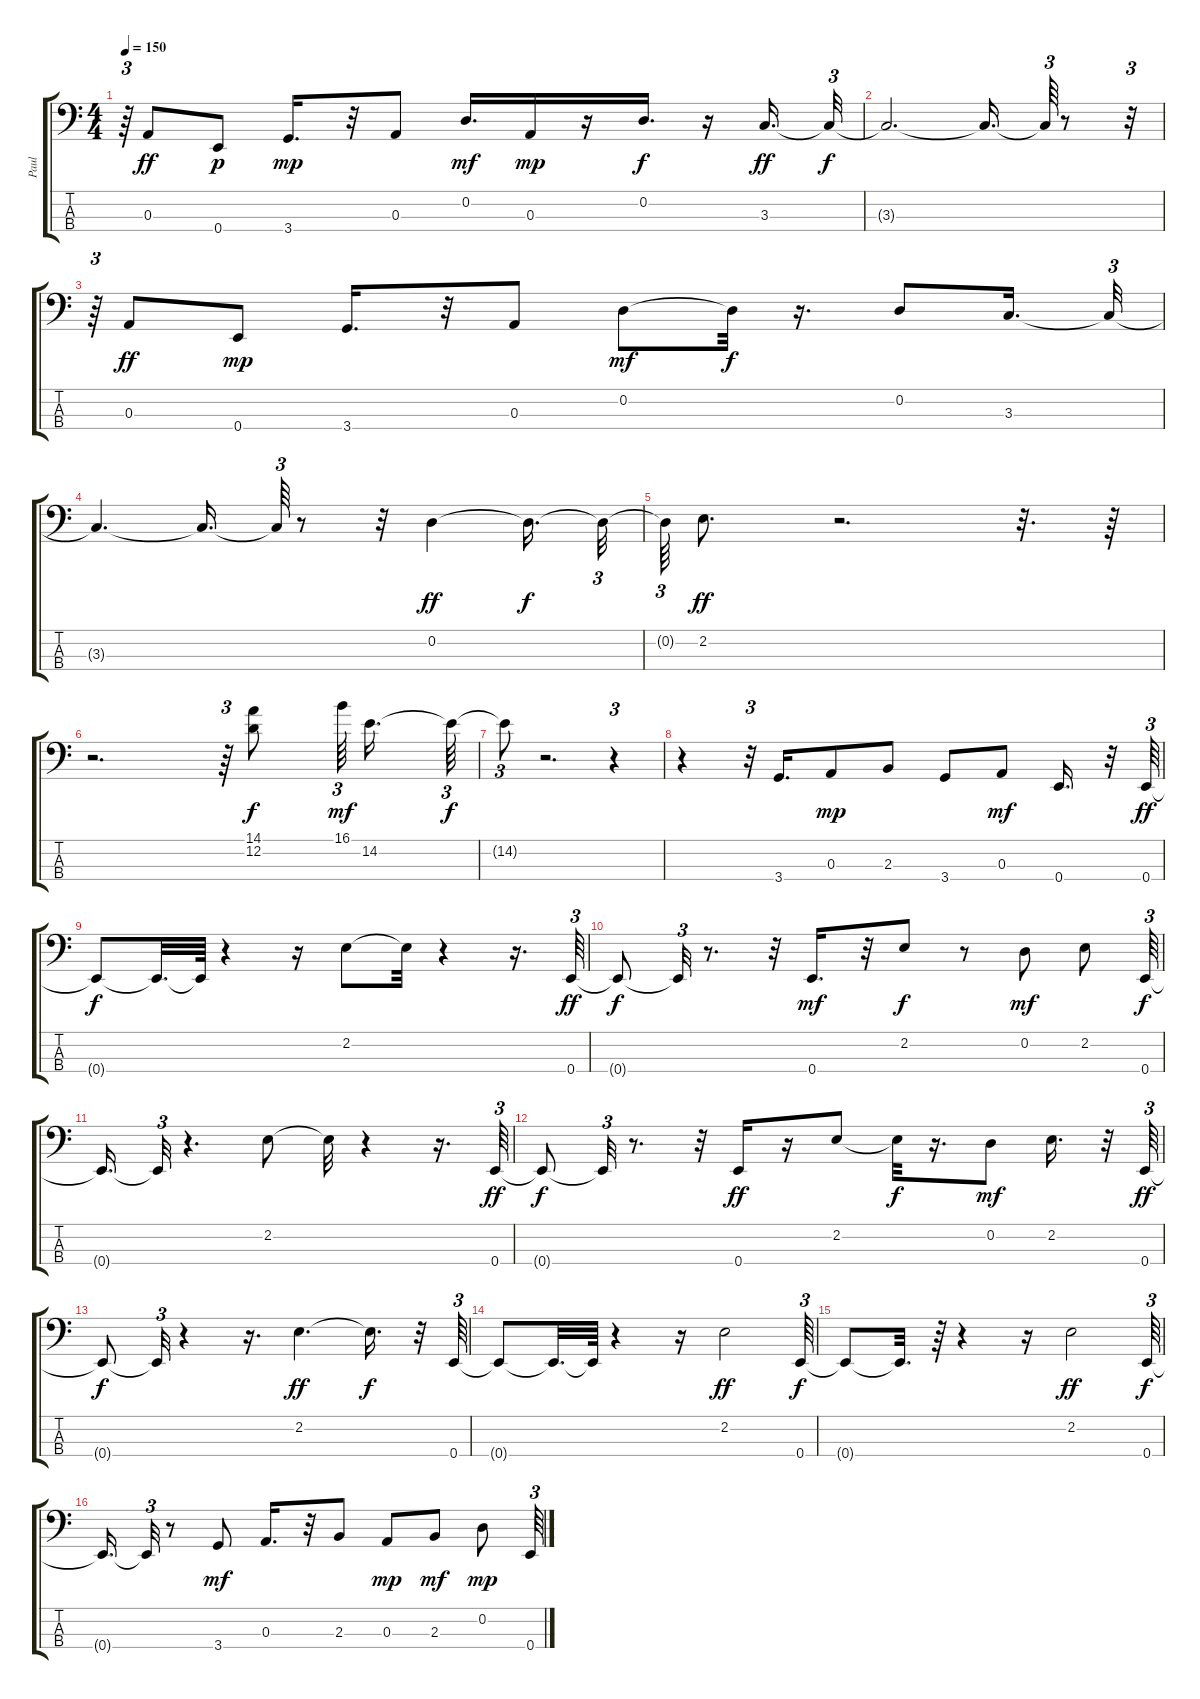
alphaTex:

\track ("Paul" "Paul") {instrument electricbassfinger}
\staff {score tabs}
\tuning (G2 D2 A1 E1) {hide}
\ts (4 4)
\tempo 150
\clef f4
\ks c
r.64{tu (3 2) dy f} 0.3.8{dy ff} 0.4.8{dy p} 3.4.16{d dy mp} r.32 0.3.8 0.2.16{d dy mf} 0.3.16{dy mp} r.16 0.2.16{d dy f} r.16 3.3.16{d dy ff} 3.3{t}.32{tu (3 2) dy f} |
3.3{t}.2{d} 3.3{t}.16{d} 3.3{t}.64{tu (3 2)} r.8 r.32{tu (3 2)} |
r.64{tu (3 2)} 0.3.8{dy ff} 0.4.8{dy mp} 3.4.16{d} r.32 0.3.8 0.2.8{dy mf} 0.2{t}.32{dy f} r.16{d} 0.2.8 3.3.16{d} 3.3{t}.32{tu (3 2)} |
3.3{t}.4{d} 3.3{t}.16{d} 3.3{t}.64{tu (3 2)} r.8 r.32 0.2.4{dy ff} 0.2{t}.16{d dy f} 0.2{t}.32{tu (3 2)} |
0.2{t}.64{tu (3 2)} 2.2.8{d dy ff} r.2{d} r.32{d} r.64 |
r.2{d} r.64{tu (3 2)} (14.1 12.2).8{dy f} 16.1.64{tu (3 2) dy mf beam splitsecondary} 14.2.16{d} 14.2{t}.64{tu (3 2) dy f} |
14.2{t}.8{tu (3 2)} r.2{d} r.4{tu (3 2)} |
r.4 r.32{tu (3 2)} 3.4.16{d} 0.3.8{dy mp} 2.3.8 3.4.8 0.3.8{dy mf} 0.4.16{d} r.32 0.4.64{tu (3 2) dy ff} |
0.4{t}.8{dy f} 0.4{t}.32{d} 0.4{t}.64 r.4 r.16 2.2.8 2.2{t}.32 r.4 r.16{d} 0.4.64{tu (3 2) dy ff} |
0.4{t}.8{dy f} 0.4{t}.32{tu (3 2)} r.8{d} r.32 0.4.16{d dy mf} r.32 2.2.8{dy f} r.8 0.2.8{dy mf} 2.2.8 0.4.64{tu (3 2) dy f} |
0.4{t}.16{d} 0.4{t}.32{tu (3 2)} r.4{d} 2.2.8 2.2{t}.32 r.4 r.16{d} 0.4.64{tu (3 2) dy ff} |
0.4{t}.8{dy f} 0.4{t}.32{tu (3 2)} r.8{d} r.32 0.4.16{dy ff} r.16 2.2.8 2.2{t}.32{dy f} r.16{d} 0.2.8{dy mf} 2.2.16{d} r.32 0.4.64{tu (3 2) dy ff} |
0.4{t}.8{dy f} 0.4{t}.32{tu (3 2)} r.4 r.16{d} 2.2.4{d dy ff} 2.2{t}.16{d dy f} r.32 0.4.64{tu (3 2)} |
0.4{t}.8 0.4{t}.32{d} 0.4{t}.64 r.4 r.16 2.2.2{dy ff} 0.4.64{tu (3 2) dy f} |
0.4{t}.8 0.4{t}.32{d} r.64 r.4 r.16 2.2.2{dy ff} 0.4.64{tu (3 2) dy f} |
0.4{t}.16{d} 0.4{t}.32{tu (3 2)} r.8 3.4.8{dy mf} 0.3.16{d} r.32 2.3.8 0.3.8{dy mp} 2.3.8{dy mf} 0.2.8{dy mp} 0.4.64{tu (3 2)}
